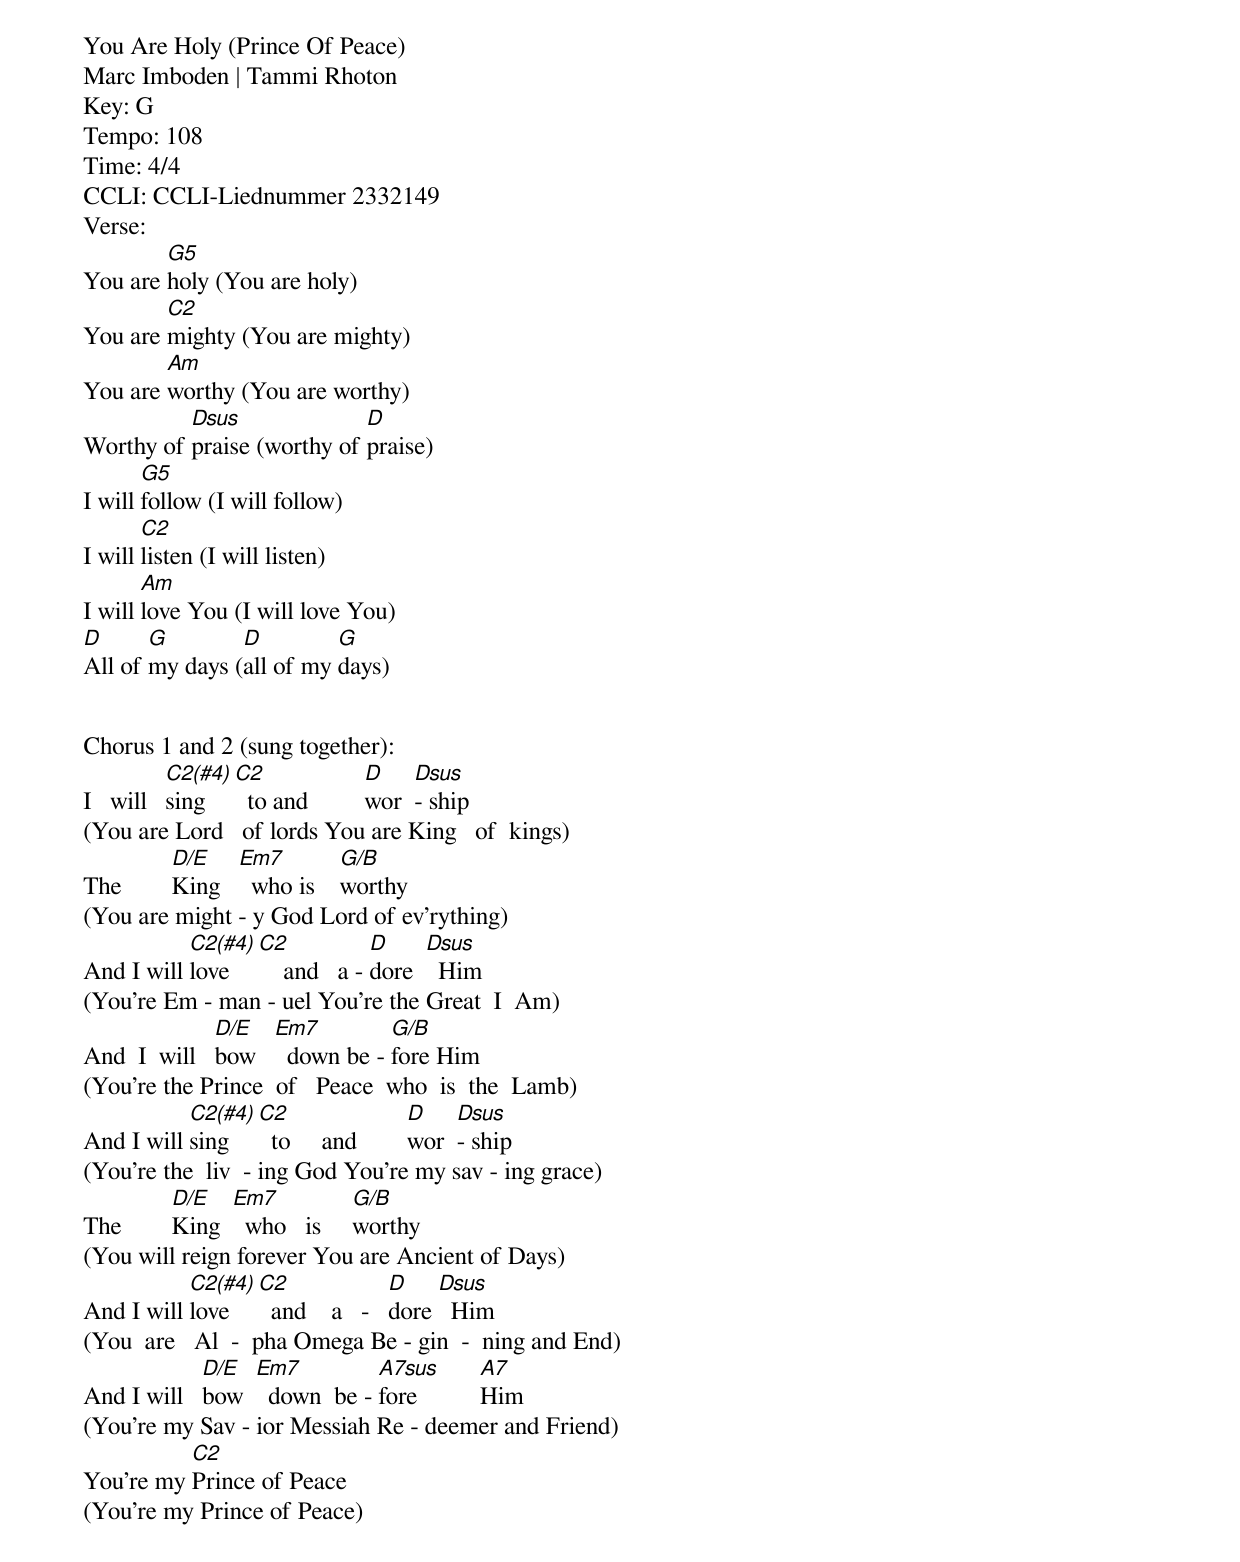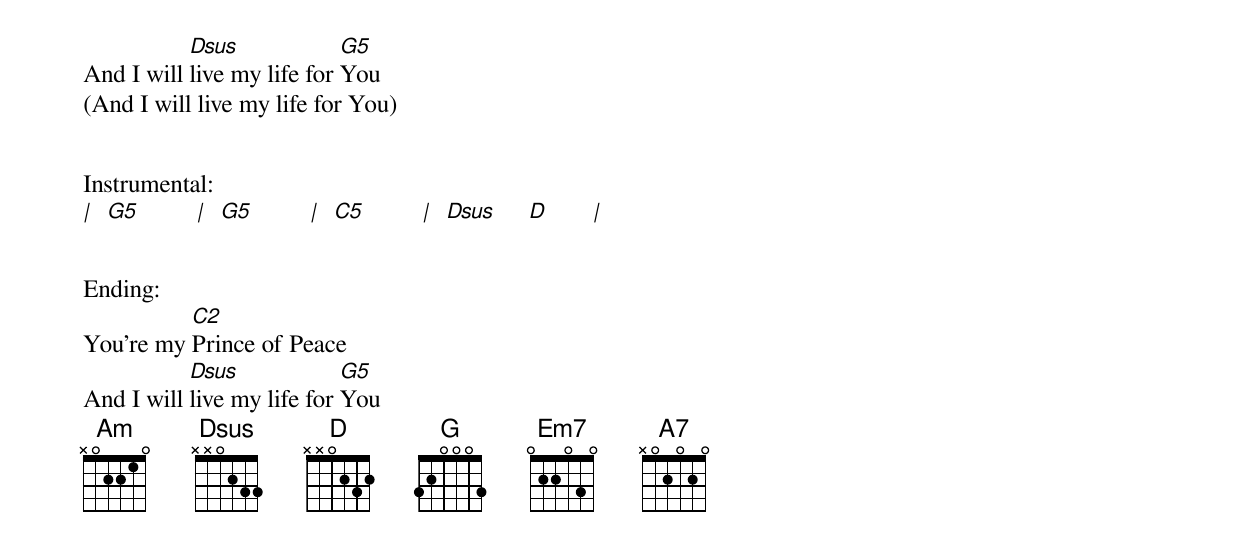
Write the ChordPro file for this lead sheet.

You Are Holy (Prince Of Peace)
Marc Imboden | Tammi Rhoton
Key: G
Tempo: 108
Time: 4/4
CCLI: CCLI-Liednummer 2332149
Verse:
You are [G5]holy (You are holy)
You are [C2]mighty (You are mighty)
You are [Am]worthy (You are worthy)
Worthy of [Dsus]praise (worthy of [D]praise)
I will [G5]follow (I will follow)
I will [C2]listen (I will listen)
I will [Am]love You (I will love You)
[D]All of [G]my days ([D]all of my [G]days)


Chorus 1 and 2 (sung together):
I   will   [C2(#4)]sing  [C2]  to and         [D]wor  [Dsus]- ship
(You are Lord   of lords You are King   of  kings)
The        [D/E]King   [Em7]  who is    [G/B]worthy
(You are might - y God Lord of ev'rything)
And I will [C2(#4)]love    [C2]    and   a - [D]dore  [Dsus]  Him
(You're Em - man - uel You're the Great  I  Am)
And  I  will   [D/E]bow   [Em7]  down be - [G/B]fore Him
(You're the Prince  of   Peace  who  is  the  Lamb)
And I will [C2(#4)]sing  [C2]  to     and        [D]wor  [Dsus]- ship
(You're the  liv  - ing God You're my sav - ing grace)
The        [D/E]King  [Em7]  who   is     [G/B]worthy
(You will reign forever You are Ancient of Days)
And I will [C2(#4)]love  [C2]  and    a   -   [D]dore [Dsus]  Him
(You  are   Al  -  pha Omega Be - gin  -  ning and End)
And I will   [D/E]bow  [Em7]  down  be - [A7sus]fore          [A7]Him
(You're my Sav - ior Messiah Re - deemer and Friend)
You're my [C2]Prince of Peace
(You're my Prince of Peace)
And I will [Dsus]live my life for [G5]You
(And I will live my life for You)


Instrumental:
[|]  [G5]         [|]  [G5]         [|]  [C5]         [|]  [Dsus]     [D]       [|]


Ending:
You’re my [C2]Prince of Peace
And I will [Dsus]live my life for [G5]You
